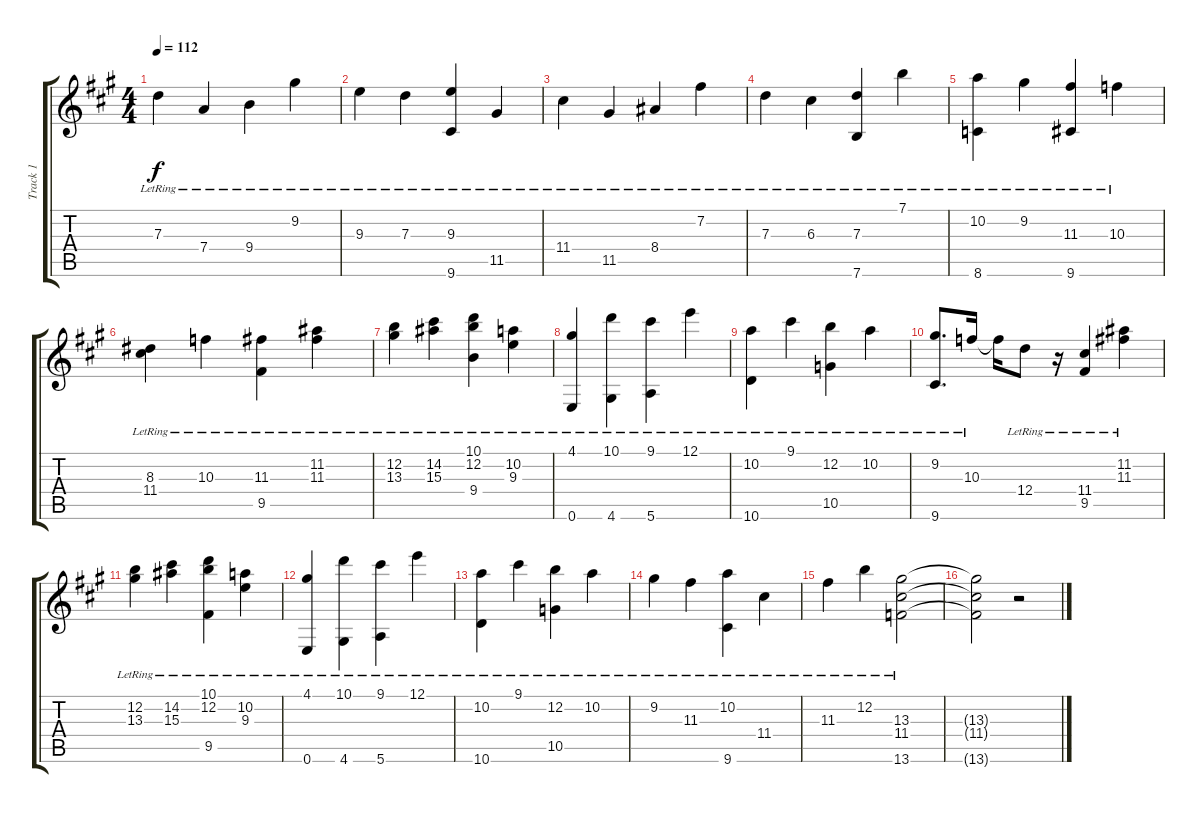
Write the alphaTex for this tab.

\track ("Track 1" "Track 1") {instrument acousticguitarnylon}
\staff {score tabs}
\tuning (E4 B3 G3 D3 A2 E2) {hide}
\ts (4 4)
\tempo 112
\clef g2
\ks a
7.3{lr}.4{dy f} 7.4{lr}.4 9.4{lr}.4 9.2{lr}.4 |
9.3{lr}.4 7.3{lr}.4 (9.3{lr} 9.6{lr}).4 11.5{lr}.4 |
11.4{lr}.4 11.5{lr}.4 8.4{lr}.4 7.2{lr}.4 |
7.3{lr}.4 6.3{lr}.4 (7.3{lr} 7.6{lr}).4 7.1{lr}.4 |
(10.2{lr} 8.6{lr}).4 9.2{lr}.4 (11.3{lr} 9.6{lr}).4 10.3{lr}.4 |
(8.3{lr} 11.4{lr}).4 10.3{lr}.4 (11.3{lr} 9.5{lr}).4 (11.2{lr} 11.3{lr}).4 |
(12.2{lr} 13.3{lr}).4 (14.2{lr} 15.3{lr}).4 (10.1{lr} 12.2{lr} 9.4{lr}).4 (10.2{lr} 9.3{lr}).4 |
(4.1{lr} 0.6{lr}).4 (10.1{lr} 4.6{lr}).4 (9.1{lr} 5.6{lr}).4 12.1{lr}.4 |
(10.2{lr} 10.6{lr}).4 9.1{lr}.4 (12.2{lr} 10.5{lr}).4 10.2{lr}.4 |
(9.2{lr} 9.6{lr}).8{d} 10.3{lr}.16 10.3{t}.16 12.4{lr}.8 r.16 (11.4{lr} 9.5{lr}).4 (11.2{lr} 11.3{lr}).4 |
(12.2{lr} 13.3{lr}).4 (14.2{lr} 15.3{lr}).4 (10.1{lr} 12.2{lr} 9.5{lr}).4 (10.2{lr} 9.3{lr}).4 |
(4.1{lr} 0.6{lr}).4 (10.1{lr} 4.6{lr}).4 (9.1{lr} 5.6{lr}).4 12.1{lr}.4 |
(10.2{lr} 10.6{lr}).4 9.1{lr}.4 (12.2{lr} 10.5{lr}).4 10.2{lr}.4 |
9.2{lr}.4 11.3{lr}.4 (10.2{lr} 9.6{lr}).4 11.4{lr}.4 |
11.3{lr}.4 12.2{lr}.4 (13.3{lr} 11.4{lr} 13.6{lr}).2 |
(13.3{t} 11.4{t} 13.6{t}).2 r.2
